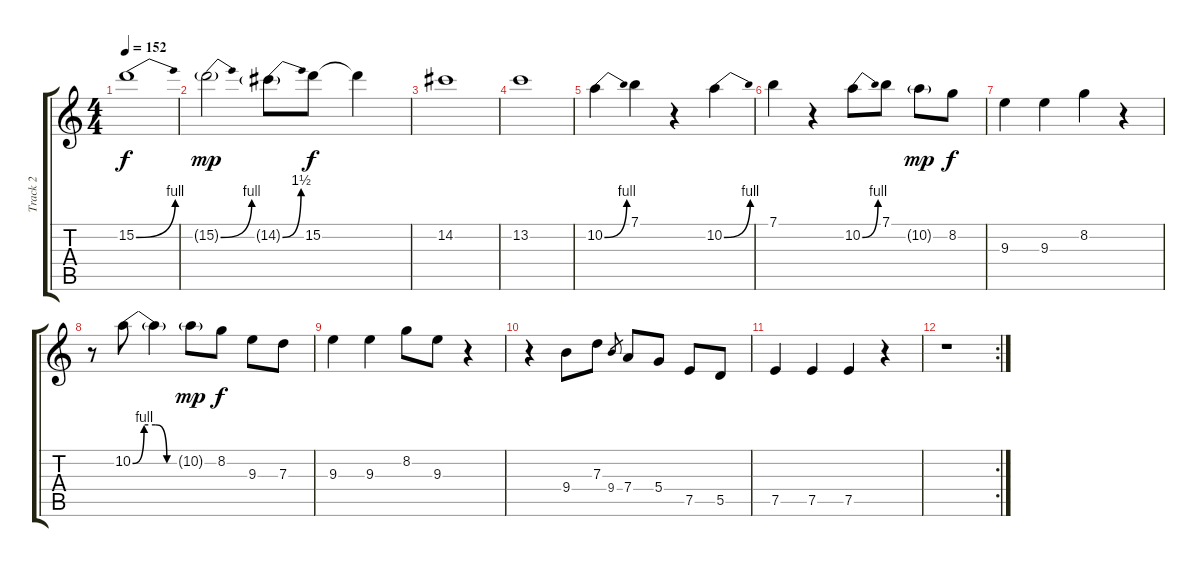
\track ("Track 2" "Track 2") {instrument electricguitarclean}
\staff {score tabs}
\tuning (E4 B3 G3 D3 A2 E2) {hide}
\ts (4 4)
\tempo 152
\clef g2
\ks c
15.2{be (bend 0 0 60 4)}.1{dy f} |
15.2{be (bend 0 0 60 4) g}.2{dy mp} 14.2{be (bend 0 0 60 6) g}.8 15.2.8{dy f} 15.2{t}.4 |
14.2.1 |
13.2.1 |
10.2{be (bend 0 0 60 4)}.4 7.1.4 r.4 10.2{be (bend 0 0 60 4)}.4 |
7.1.4 r.4 10.2{be (bend 0 0 60 4)}.8 7.1.8 10.2{g}.8{dy mp} 8.2.8{dy f} |
9.3.4 9.3.4 8.2.4 r.4 |
r.8 10.2{be (custom 0 0 15 4 30 4 45 0 60 0)}.8 10.2{t}.4 10.2{g}.8{dy mp} 8.2.8{dy f} 9.3.8 7.3.8 |
9.3.4 9.3.4 8.2.8 9.3.8 r.4 |
r.4 9.4.8 7.3.8 9.4.8{gr} 7.4.8 5.4.8 7.5.8 5.5.8 |
7.5.4 7.5.4 7.5.4 r.4 |
\rc 2
r.1
